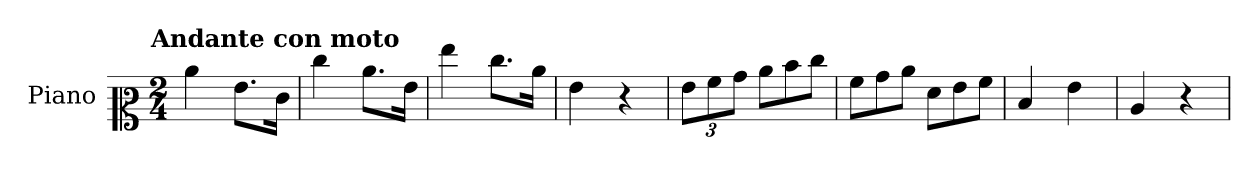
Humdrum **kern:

**kern
*part1
*staff1
*I"Piano
*I'Pno.
*clefC2
!!LO:TX:omd:t=Andante con moto
*M2/4
*MM92
=1
4cc
8.gL
16eJk
=2
4ee
8.ccL
16gJk
=3
4gg
8.eeL
16ccJk
=4
4g
4r
=5
12gL
12a
12bJ
*Xtuplet
12ccL
12dd
12eeJ
=6
12aL
12b
12ccJ
12fL
12g
12aJ
=7
4d
4g
!!LO:LB:g=z
=8
4c
4r
=
*-
